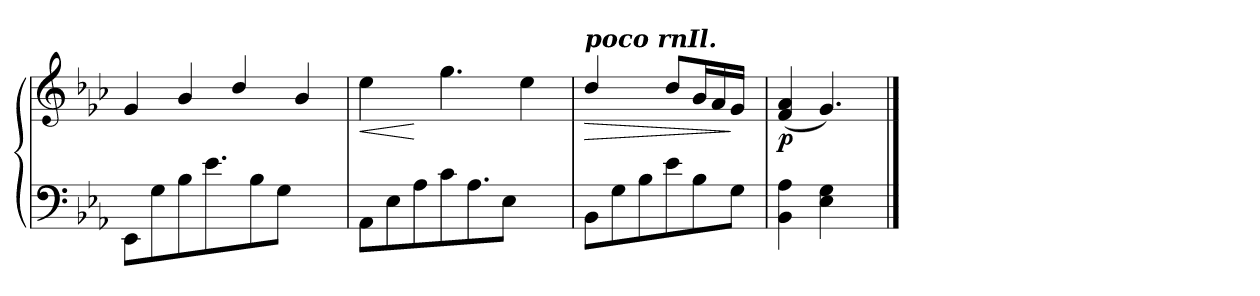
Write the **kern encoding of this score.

**kern	**kern	**dynam
*part1	*part1	*part1
*staff2	*staff1	*staff1/2
*clefF4	*clefG3	*
*k[b-e-a-]	*k[b-e-a-]	*
=1	=1	=1
8EE-\L	4e-/	.
8G\	.	.
8B-\	4g/	.
8.e-\	.	.
.	4b-/	.
8B-\	.	.
8G\J	.	.
.	4g/	.
8.ryy	.	.
=2	=2	=2
!	!	!LO:HP:b
8AA-\L	4cc\	<
8E-\	.	.
8A-\	8ryy	[
8c\	4.ee-\	.
8.A-\	.	.
8E-\J	.	.
.	4cc\	.
8.ryy	.	.
=3	=3	=3
!	!LO:TX:a:Bi:t=poco rnIl.	!
!	!	!LO:HP:b
8BB-\L	4b-/	>
8G\	.	.
8B-\	8ryy	.
8e-\	8b-/L	.
8B-\	16g/L	.
.	16f/	.
8G\J	16e-/JJ	]
.	16ryy	.
=4	=4	=4
!	!	!LO:DY:b
4BB-\ 4A-\	(<4d/ 4f/	p
4E-\ 4G\	4.e-/)	.
8ryy	.	.
==	==	==
*-	*-	*-
